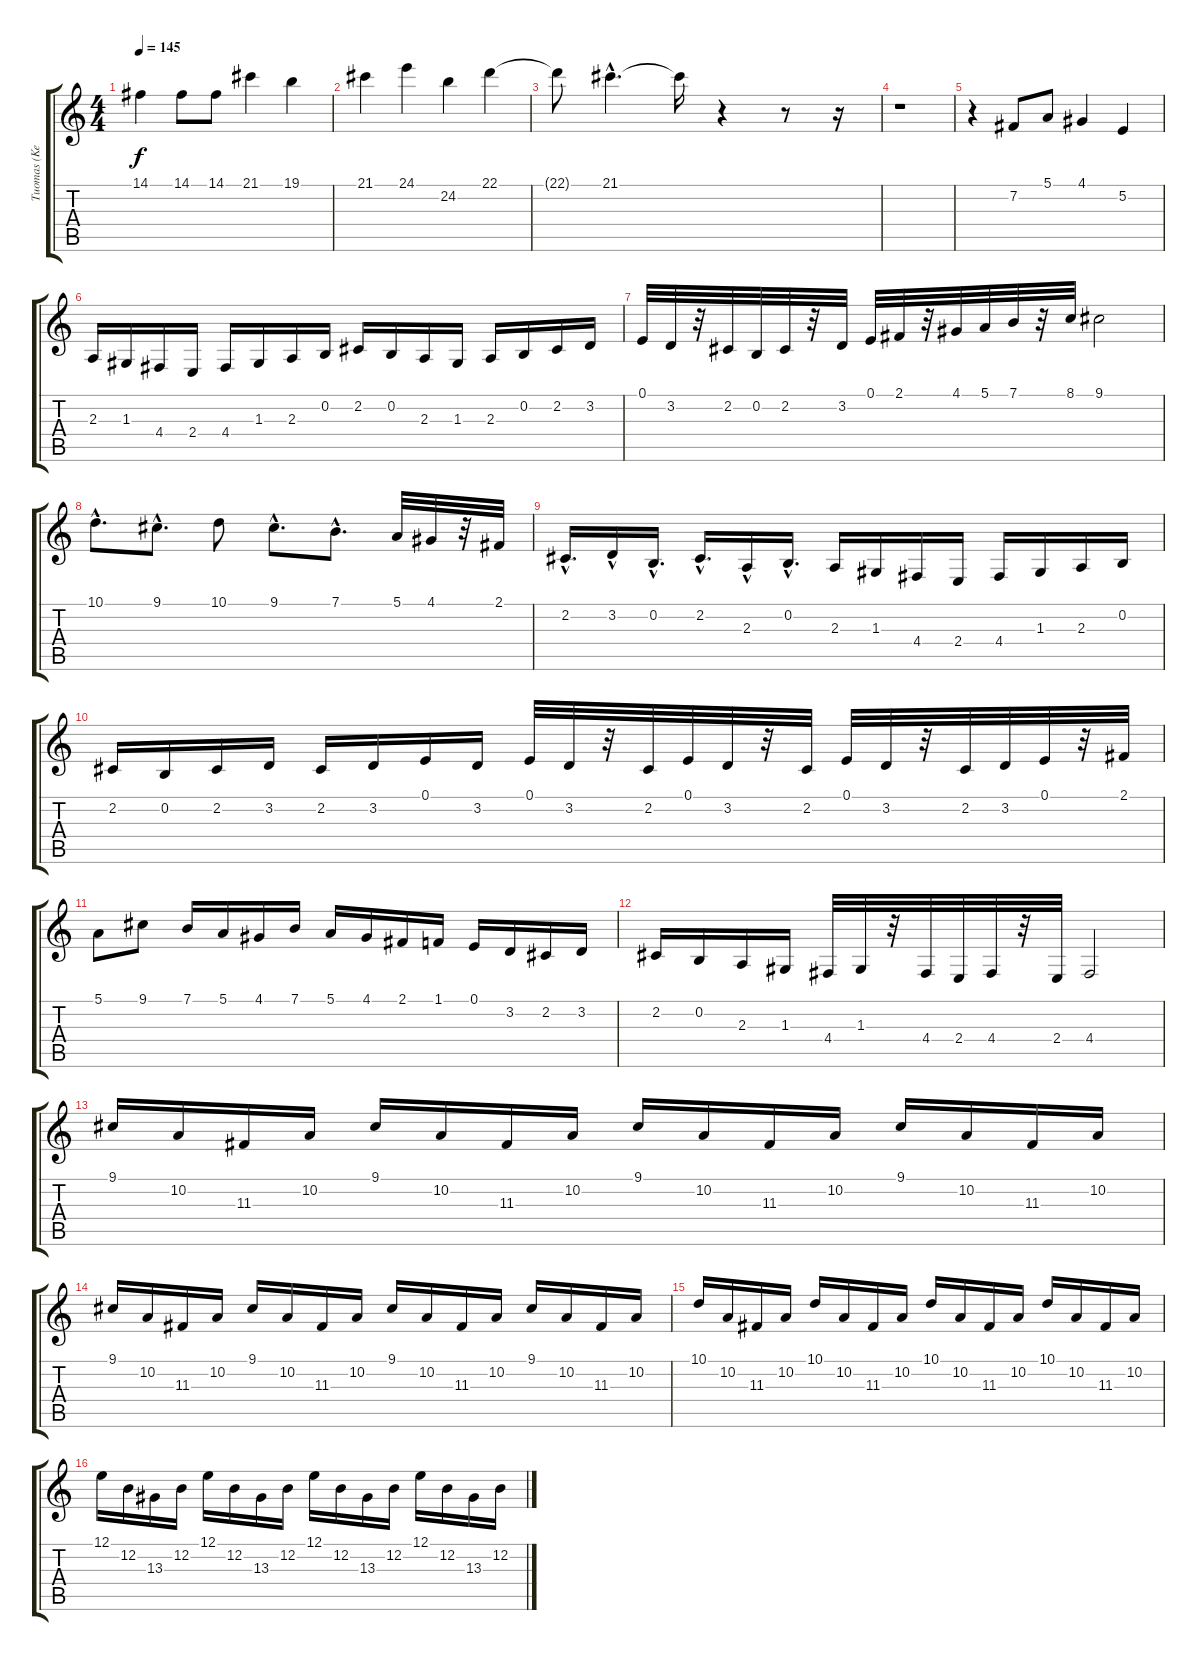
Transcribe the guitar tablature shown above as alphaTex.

\track ("Tuomas (Keyboard 3)" "Tuomas (Ke") {instrument harpsichord}
\staff {score tabs}
\tuning (E4 B3 G3 D3 A2 E2) {hide}
\ts (4 4)
\tempo 145
\clef g2
\ks c
14.1{t}.4{dy f} 14.1.8 14.1.8 21.1.4 19.1.4 |
21.1.4 24.1.4 24.2.4 22.1.4 |
22.1{t}.8 21.1{hac}.4{d} 21.1{t}.16 r.4 r.8 r.16 |
r.1 |
r.4{volume 16 instrument lead1square} 7.2.8 5.1.8 4.1.4 5.2.4 |
2.3.16 1.3.16 4.4.16 2.4.16 4.4.16 1.3.16 2.3.16 0.2.16 2.2.16 0.2.16 2.3.16 1.3.16 2.3.16 0.2.16 2.2.16 3.2.16 |
0.1.32 3.2.32 r.32 2.2.32 0.2.32 2.2.32 r.32 3.2.32 0.1.32 2.1.32 r.32 4.1.32 5.1.32 7.1.32 r.32 8.1.32 9.1.2 |
10.1{hac}.8{d} 9.1{hac}.8{d} 10.1.8 9.1{hac}.8{d} 7.1{hac}.8{d} 5.1.32 4.1.32 r.32 2.1.32 |
2.2{hac}.16{d} 3.2{hac}.16 0.2{hac}.16{d} 2.2{hac}.16{d} 2.3{hac}.16 0.2{hac}.16{d} 2.3.16 1.3.16 4.4.16 2.4.16 4.4.16 1.3.16 2.3.16 0.2.16 |
2.2.16 0.2.16 2.2.16 3.2.16 2.2.16 3.2.16 0.1.16 3.2.16 0.1.32 3.2.32 r.32 2.2.32 0.1.32 3.2.32 r.32 2.2.32 0.1.32 3.2.32 r.32 2.2.32 3.2.32 0.1.32 r.32 2.1.32 |
5.1.8 9.1.8 7.1.16 5.1.16 4.1.16 7.1.16 5.1.16 4.1.16 2.1.16 1.1.16 0.1.16 3.2.16 2.2.16 3.2.16 |
2.2.16 0.2.16 2.3.16 1.3.16 4.4.32 1.3.32 r.32 4.4.32 2.4.32 4.4.32 r.32 2.4.32 4.4.2 |
9.1.16{instrument harpsichord} 10.2.16 11.3.16 10.2.16 9.1.16 10.2.16 11.3.16 10.2.16 9.1.16 10.2.16 11.3.16 10.2.16 9.1.16 10.2.16 11.3.16 10.2.16 |
9.1.16 10.2.16 11.3.16 10.2.16 9.1.16 10.2.16 11.3.16 10.2.16 9.1.16 10.2.16 11.3.16 10.2.16 9.1.16 10.2.16 11.3.16 10.2.16 |
10.1.16 10.2.16 11.3.16 10.2.16 10.1.16 10.2.16 11.3.16 10.2.16 10.1.16 10.2.16 11.3.16 10.2.16 10.1.16 10.2.16 11.3.16 10.2.16 |
12.1.16 12.2.16 13.3.16 12.2.16 12.1.16 12.2.16 13.3.16 12.2.16 12.1.16 12.2.16 13.3.16 12.2.16 12.1.16 12.2.16 13.3.16 12.2.16
